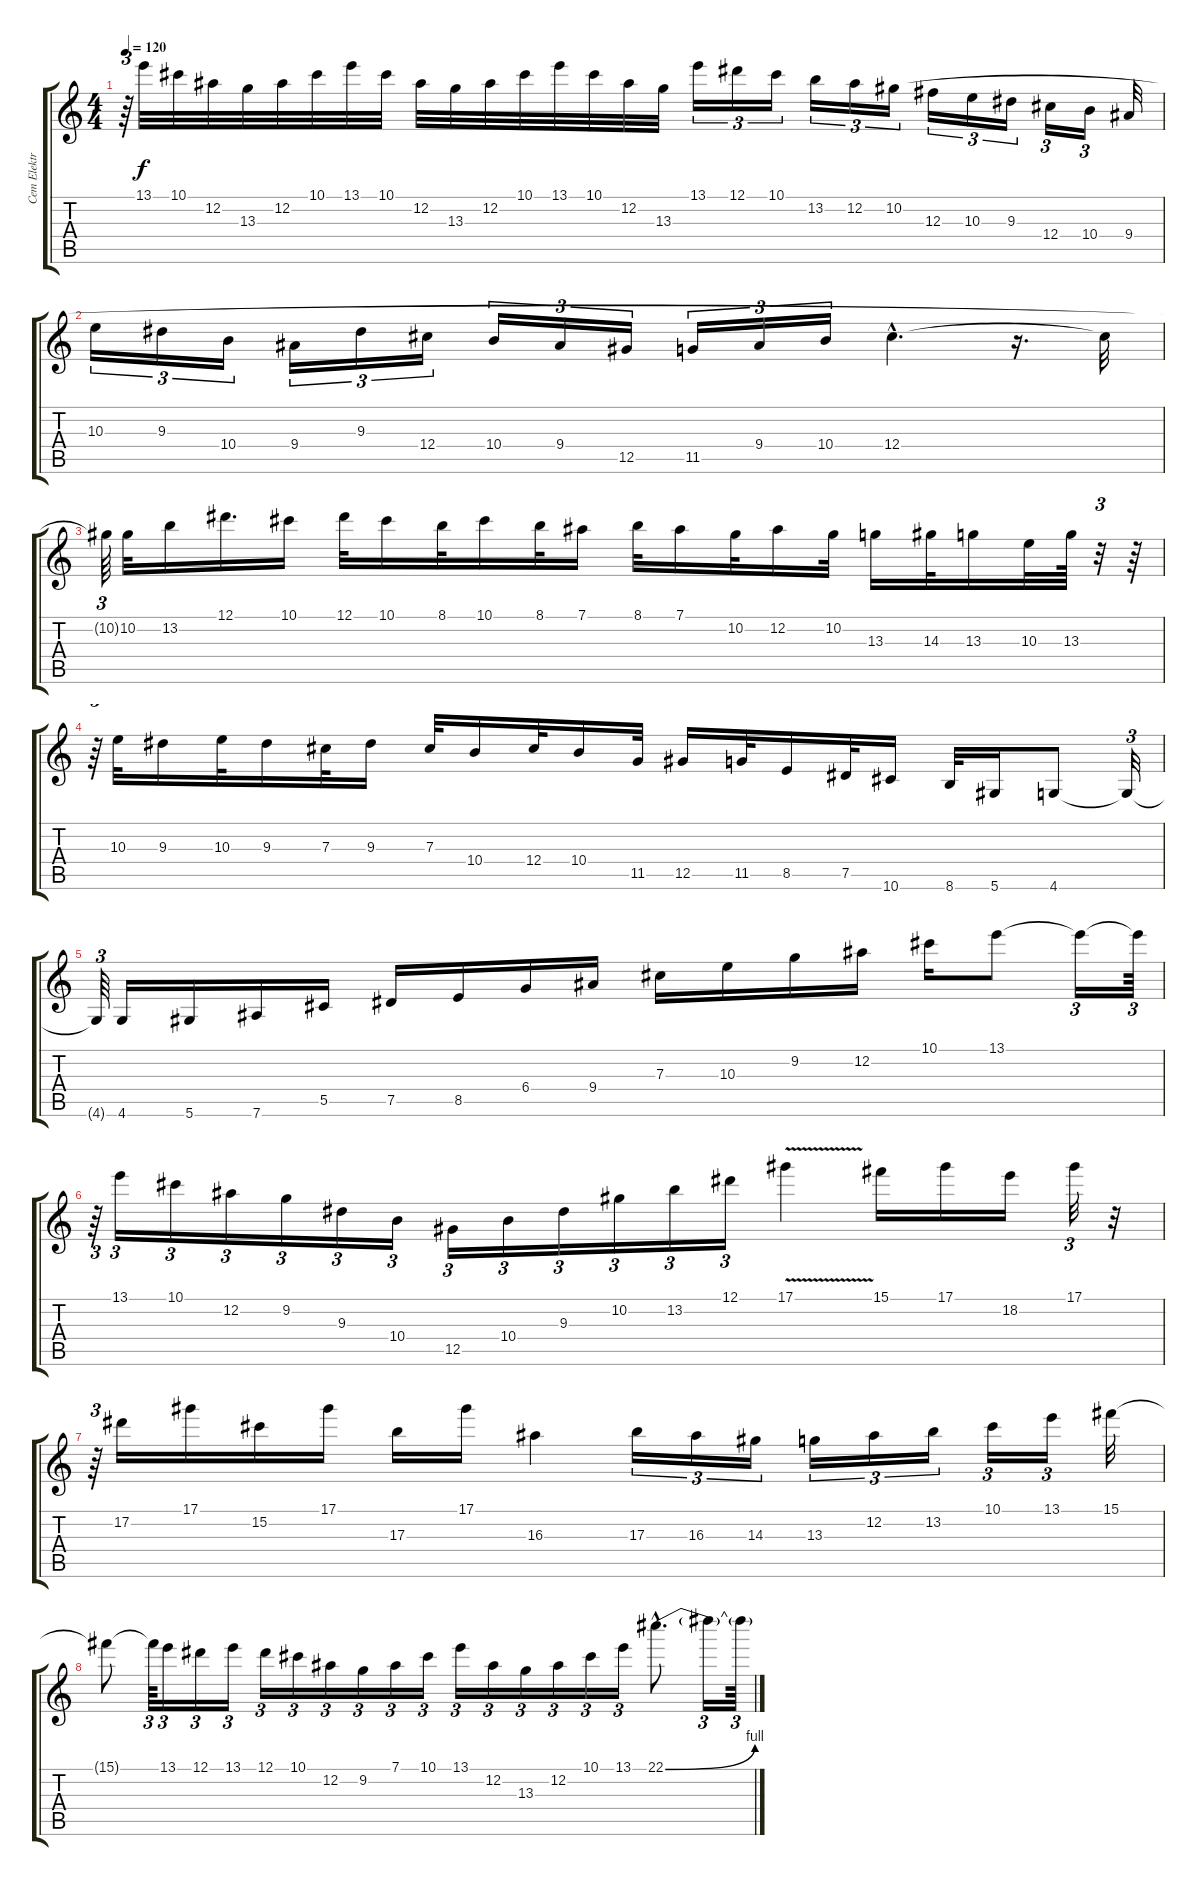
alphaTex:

\track ("Cem Elektro" "Cem Elektr") {instrument overdrivenguitar}
\staff {score tabs}
\tuning (Eb4 Bb3 Gb3 Db3 Ab2 Eb2) {hide}
\ts (4 4)
\tempo 120
\clef g2
\ks c
r.64{tu (3 2) dy f} 13.1.32 10.1.32 12.2.32 13.3.32 12.2.32 10.1.32 13.1.32 10.1.32 12.2.32 13.3.32 12.2.32 10.1.32 13.1.32 10.1.32 12.2.32 13.3.32 13.1.16{tu (3 2)} 12.1.16{tu (3 2)} 10.1.16{tu (3 2)} 13.2.16{tu (3 2)} 12.2.16{tu (3 2)} 10.2.16{tu (3 2)} 12.3.16{tu (3 2)} 10.3.16{tu (3 2)} 9.3.16{tu (3 2)} 12.4.16{tu (3 2)} 10.4.16{tu (3 2)} 9.4.32 |
10.3.16{tu (3 2)} 9.3.16{tu (3 2)} 10.4.16{tu (3 2)} 9.4.16{tu (3 2)} 9.3.16{tu (3 2)} 12.4.16{tu (3 2)} 10.4.16{tu (3 2)} 9.4.16{tu (3 2)} 12.5.16{tu (3 2)} 11.5.16{tu (3 2)} 9.4.16{tu (3 2)} 10.4.16{tu (3 2)} 12.4{hac}.4{d} r.16{d} 12.4{t}.32 |
10.2{t}.64{tu (3 2)} 10.2.32 13.2.16 12.1.16{d} 10.1.16 12.1.32 10.1.16 8.1.32 10.1.16 8.1.32 7.1.16 8.1.32 7.1.16 10.2.32 12.2.16 10.2.32 13.3.16 14.3.32 13.3.16 10.3.32 13.3.64 r.32{tu (3 2)} r.64 |
r.64{tu (3 2)} 10.3.32 9.3.16 10.3.32 9.3.16 7.3.32 9.3.16 7.3.32 10.4.16 12.4.32 10.4.16 11.5.32 12.5.16 11.5.32 8.5.16 7.5.32 10.6.16 8.6.32 5.6.16 4.6.8 4.6{t}.32{tu (3 2)} |
4.6{t}.64{tu (3 2)} 4.6.16 5.6.16 7.6.16 5.5.16 7.5.16 8.5.16 6.4.16 9.4.16 7.3.16 10.3.16 9.2.16 12.2.16 10.1.16 13.1.8 13.1{t}.16{tu (3 2)} 13.1{t}.64{tu (3 2)} |
r.64{tu (3 2)} 13.1.16{tu (3 2)} 10.1.16{tu (3 2)} 12.2.16{tu (3 2)} 9.2.16{tu (3 2)} 9.3.16{tu (3 2)} 10.4.16{tu (3 2)} 12.5.16{tu (3 2)} 10.4.16{tu (3 2)} 9.3.16{tu (3 2)} 10.2.16{tu (3 2)} 13.2.16{tu (3 2)} 12.1.16{tu (3 2)} 17.1{v}.4 15.1.16 17.1.16 18.2.16 17.1.32{tu (3 2)} r.32 |
r.64{tu (3 2)} 17.2.16 17.1.16 15.2.16 17.1.16 17.3.16 17.1.16 16.3.4 17.3.16{tu (3 2)} 16.3.16{tu (3 2)} 14.3.16{tu (3 2)} 13.3.16{tu (3 2)} 12.2.16{tu (3 2)} 13.2.16{tu (3 2)} 10.1.16{tu (3 2)} 13.1.16{tu (3 2)} 15.1.32 |
15.1{t}.8 15.1{t}.64{tu (3 2)} 13.1.16{tu (3 2)} 12.1.16{tu (3 2)} 13.1.16{tu (3 2)} 12.1.16{tu (3 2)} 10.1.16{tu (3 2)} 12.2.16{tu (3 2)} 9.2.16{tu (3 2)} 7.1.16{tu (3 2)} 10.1.16{tu (3 2)} 13.1.16{tu (3 2)} 12.2.16{tu (3 2)} 13.3.16{tu (3 2)} 12.2.16{tu (3 2)} 10.1.16{tu (3 2)} 13.1.16{tu (3 2)} 22.1{be (bend 0 0 60 4) hac}.8{d} 22.1{t}.16{tu (3 2)} 22.1{t}.64{tu (3 2)}
